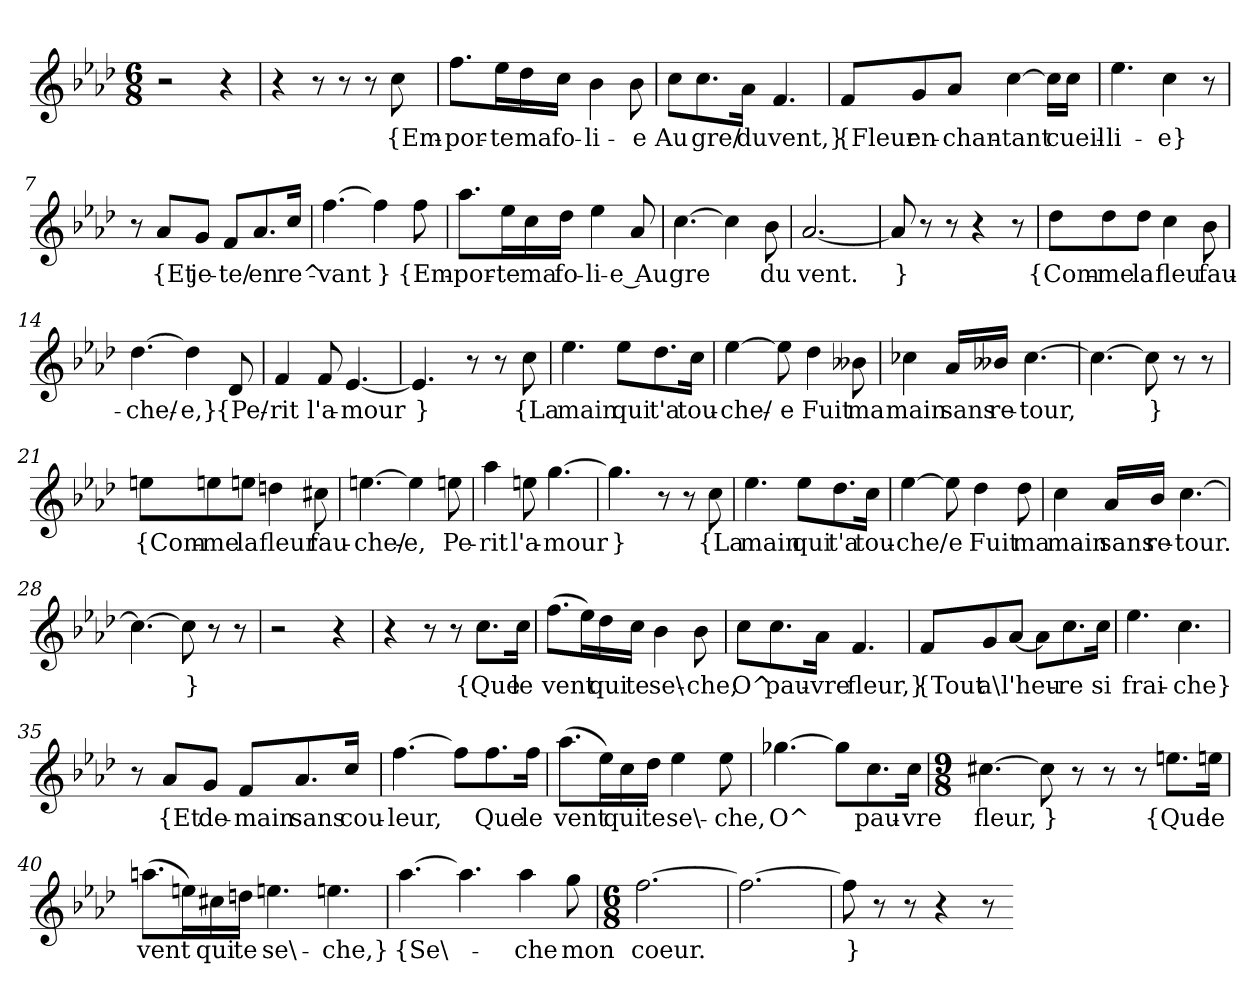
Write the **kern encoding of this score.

**kern	**text
*part1	*part1
*staff1	*staff1
*clefG2	*
*k[b-e-a-d-]	*
*M6/8	*
*MM170	*
=1	=1
2r	.
4r	.
=2	=2
4r	.
8r	.
8r	.
8r	.
8cc	{Em-
=3	=3
8.ff\L	-por-
16ee-\L	-te
16dd-\	ma
16cc\JJ	fo-
4b-	-li-
8b-	-e
=4	=4
8cc\L	Au
8.cc\	gre/
16a-\Jk	du
4.f	vent,}
=5	=5
8f/L	{Fleur
8g/	en-
8a-/J	-chan-
[4cc	-tant
16cc\LL]	.
16cc\JJ	cueil-
=6	=6
4.ee-	-li-
4cc	-e}
8r	.
=7	=7
8r	.
8a-/L	{Et
8g/J	je-
8f/L	-te/
8.a-/	en
16cc/Jk	re^-
=8	=8
[4.ff	-vant
4ff]	}
8ff	{Em-
=9	=9
8.aa-\L	-por-
16ee-\L	-te
16cc\	ma
16dd-\JJ	fo-
4ee-	-li-
8a-	-e Au
=10	=10
[4.cc	gre
4cc]	.
8b-	du
=11	=11
[2.a-	vent.
=12	=12
8a-]	}
8r	.
8r	.
4r	.
8r	.
=13	=13
8dd-\L	{Com-
8dd-\	-me
8dd-\J	la
4cc	fleu
8b-	fau-
=14	=14
[4.dd-	-che/-
4dd-]	-e,}
8d-	{Pe/-
=15	=15
4f	-rit
8f	l'a-
[4.e-	-mour
=16	=16
4.e-]	}
8r	.
8r	.
8cc	{La
=17	=17
4.ee-	main
8ee-\L	qui
8.dd-\	t'a
16cc\Jk	tou-
=18	=18
[4ee-	-che/-
8ee-]	-e
4dd-	Fuit
8b--X	ma
=19	=19
4cc-X	main
16a-/LL	sans
16b--X/JJ	re-
[4.cc-	-tour,
=20	=20
4.cc-_	.
8cc-]	}
8r	.
8r	.
=21	=21
8een\L	{Com-
8een\	-me
8een\J	la
4ddn	fleur
8cc#X	fau-
=22	=22
[4.een	-che/-
4een]	-e,
8een	Pe-
=23	=23
4aa-	-rit
8een	l'a-
[4.gg	-mour
=24	=24
4.gg]	}
8r	.
8r	.
8cc	{La
=25	=25
4.ee-	main
8ee-\L	qui
8.dd-\	t'a
16cc\Jk	tou-
=26	=26
[4ee-	-che/
8ee-]	-e
4dd-	Fuit
8dd-	ma
=27	=27
4cc	main
16a-/LL	sans
16b-/JJ	re-
[4.cc	-tour.
=28	=28
4.cc_	.
8cc]	}
8r	.
8r	.
=29	=29
2r	.
4r	.
=30	=30
4r	.
8r	.
8r	.
8.cc\L	{Que
16cc\Jk	le
=31	=31
(8.ff\L	vent
16ee-\L)	.
16dd-\	qui
16cc\JJ	te
4b-	se\-
8b-	-che,
=32	=32
8cc\L	O^
8.cc\	pau-
16a-\Jk	-vre
4.f	fleur,}
=33	=33
8f/L	{Tout
8g/	a\
[8a-/J	l'heu-
8a-\L]	.
8.cc\	-re
16cc\Jk	si
=34	=34
4.ee-	frai-
4.cc	-che}
=35	=35
8r	.
8a-/L	{Et
8g/J	de-
8f/L	-main
8.a-/	sans
16cc/Jk	cou-
=36	=36
[4.ff	-leur,
8ff\L]	.
8.ff\	Que
16ff\Jk	le
=37	=37
(8.aa-\L	vent
16ee-\L)	.
16cc\	qui
16dd-\JJ	te
4ee-	se\-
8ee-	-che,
=38	=38
[4.gg-X	O^
8gg-\L]	.
8.cc\	pau-
16cc\Jk	-vre
=39	=39
*M9/8	*
[4.cc#X	fleur,
8cc#]	}
8r	.
8r	.
8r	.
8.een\L	{Que
16een\Jk	le
=40	=40
(8.aan\L	vent
16een\L)	.
16cc#X\	qui
16ddn\JJ	te
4.een	se\-
4.een	-che,}
=41	=41
[4.aa-	{Se\-
4.aa-]	.
4aa-	-che
8gg	mon
=42	=42
*M6/8	*
[2.ff	coeur.
=43	=43
2.ff_	.
=44	=44
8ff]	}
8r	.
8r	.
4r	.
8r	.
=-	=-
*-	*-
